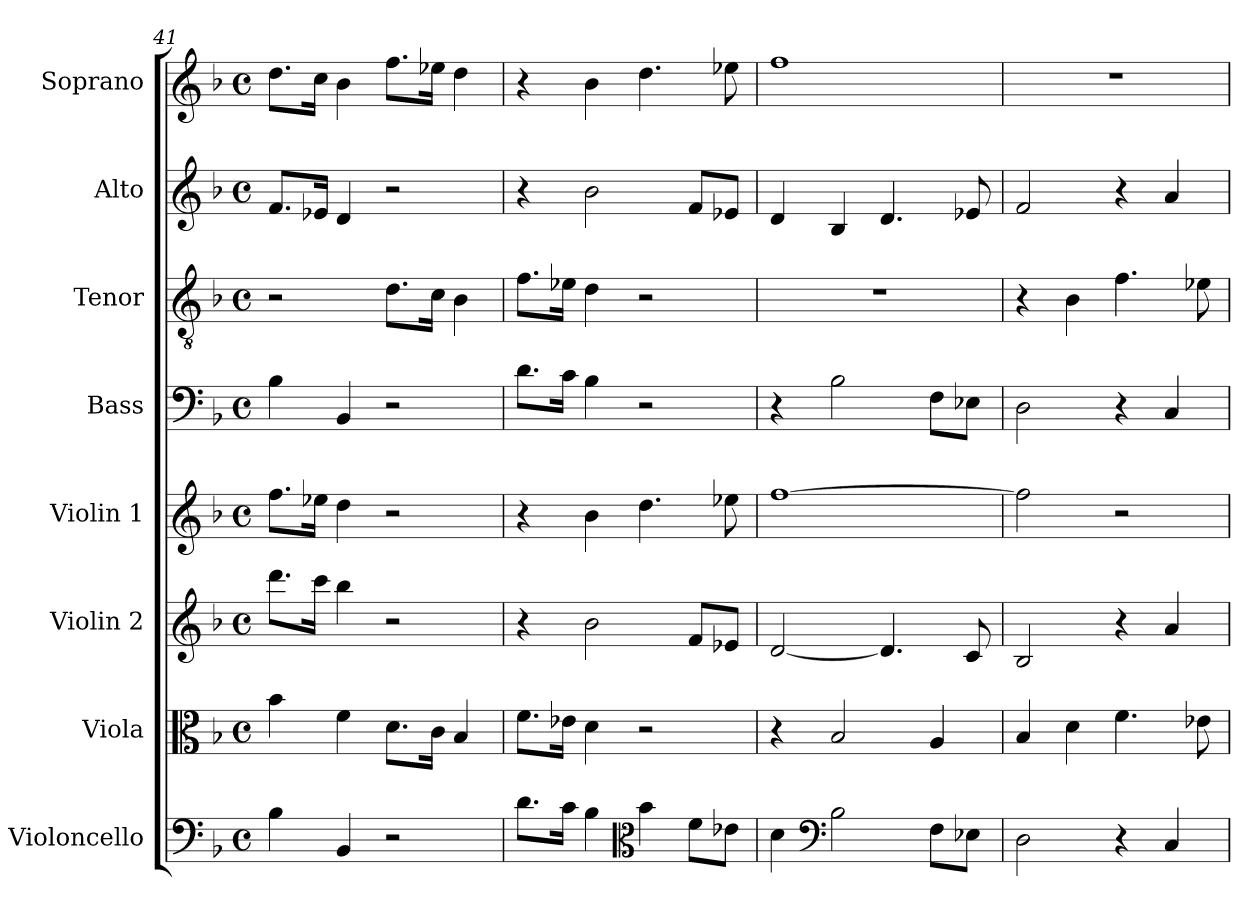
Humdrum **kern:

**kern	**kern	**kern	**kern	**kern	**kern	**kern	**kern
*part8	*part7	*part6	*part5	*part4	*part3	*part2	*part1
*staff8	*staff7	*staff6	*staff5	*staff4	*staff3	*staff2	*staff1
*I"Violoncello	*I"Viola	*I"Violin 2	*I"Violin 1	*I"Bass	*I"Tenor	*I"Alto	*I"Soprano
*I'Vc.	*I'Vla.	*I'Vln. 2	*I'Vln. 1	*I'B.	*I'T.	*I'A.	*I'S.
*clefF4	*clefC3	*clefG2	*clefG2	*clefF4	*clefGv2	*clefG2	*clefG2
*	*	*	*	*	*ITrd7c12	*	*
*k[b-]	*k[b-]	*k[b-]	*k[b-]	*k[b-]	*k[b-]	*k[b-]	*k[b-]
*F:	*F:	*F:	*F:	*F:	*F:	*F:	*F:
*M4/4	*M4/4	*M4/4	*M4/4	*M4/4	*M4/4	*M4/4	*M4/4
*met(c)	*met(c)	*met(c)	*met(c)	*met(c)	*met(c)	*met(c)	*met(c)
=41	=41	=41	=41	=41	=41	=41	=41
4B-i\	4b-i\	8.dddi\L	8.ffi\L	4B-i\	2r	8.fi/L	8.ddi\L
.	.	16ccci\Jk	16ee-Xi\Jk	.	.	16e-Xi/Jk	16cci\Jk
4BB-i/	4fi\	4bb-i\	4ddi\	4BB-i/	.	4di/	4b-i\
2r	8.di\L	2r	2r	2r	8.Di\L	2r	8.ffi\L
.	16ci\Jk	.	.	.	16Ci\Jk	.	16ee-Xi\Jk
.	4B-i/	.	.	.	4BB-i\	.	4ddi\
=42	=42	=42	=42	=42	=42	=42	=42
8.di\L	8.fi\L	4r	4r	8.di\L	8.Fi\L	4r	4r
16ci\Jk	16e-Xi\Jk	.	.	16ci\Jk	16E-Xi\Jk	.	.
4B-i\	4di\	2b-i\	4b-i\	4B-i\	4Di\	2b-i\	4b-i\
*clefC3	*	*	*	*	*	*	*
4b-i\	2r	.	4.ddi\	2r	2r	.	4.ddi\
8fi\L	.	8fi/L	.	.	.	8fi/L	.
8e-Xi\J	.	8e-Xi/J	8ee-Xi\	.	.	8e-Xi/J	8ee-Xi\
=43	=43	=43	=43	=43	=43	=43	=43
4di\	4r	[<2di/	[>1ffi	4r	1r	4di/	1ffi
*clefF4	*	*	*	*	*	*	*
2B-i\	2B-i/	.	.	2B-i\	.	4B-i/	.
.	.	4.di/]	.	.	.	4.di/	.
8Fi\L	4Ai/	.	.	8Fi\L	.	.	.
8E-Xi\J	.	8ci/	.	8E-Xi\J	.	8e-Xi/	.
!!LO:PB:g=z
=44	=44	=44	=44	=44	=44	=44	=44
2Di\	4B-i/	2B-i/	2ffi\]	2Di\	4r	2fi/	1r
.	4di\	.	.	.	4BB-i\	.	.
4r	4.fi\	4r	2r	4r	4.Fi\	4r	.
4Ci/	.	4ai/	.	4Ci/	.	4ai/	.
.	8e-Xi\	.	.	.	8E-Xi\	.	.
=	=	=	=	=	=	=	=
*-	*-	*-	*-	*-	*-	*-	*-
